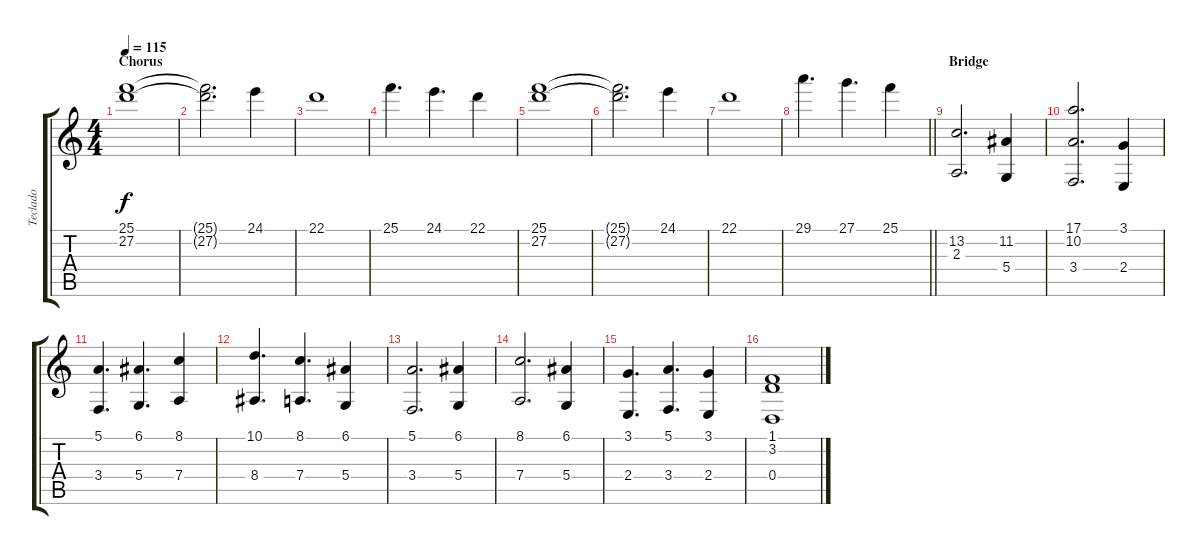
\track ("Teclado" "Teclado") {instrument bassoon}
\staff {score tabs}
\tuning (E4 B3 G3 D3 A2 E2) {hide}
\ts (4 4)
\section ("" "Chorus")
\tempo 115
\clef g2
\ks c
(25.1 27.2).1{dy f instrument stringensemble1} |
(25.1{t} 27.2{t}).2{d} 24.1.4 |
22.1.1 |
25.1.4{d} 24.1.4{d} 22.1.4 |
(25.1 27.2).1 |
(25.1{t} 27.2{t}).2{d} 24.1.4 |
22.1.1 |
\barLineRight lightlight
29.1.4{d} 27.1.4{d} 25.1.4 |
\section ("" "Bridge")
(13.2 2.3).2{d volume 13 instrument bassoon} (11.2 5.4).4 |
(17.1 10.2 3.4).2{d} (3.1 2.4).4 |
(5.1 3.4).4{d} (6.1 5.4).4{d} (8.1 7.4).4 |
(10.1 8.4).4{d} (8.1 7.4).4{d} (6.1 5.4).4 |
(5.1 3.4).2{d} (6.1 5.4).4 |
(8.1 7.4).2{d} (6.1 5.4).4 |
(3.1 2.4).4{d} (5.1 3.4).4{d} (3.1 2.4).4 |
(1.1 3.2 0.4).1
